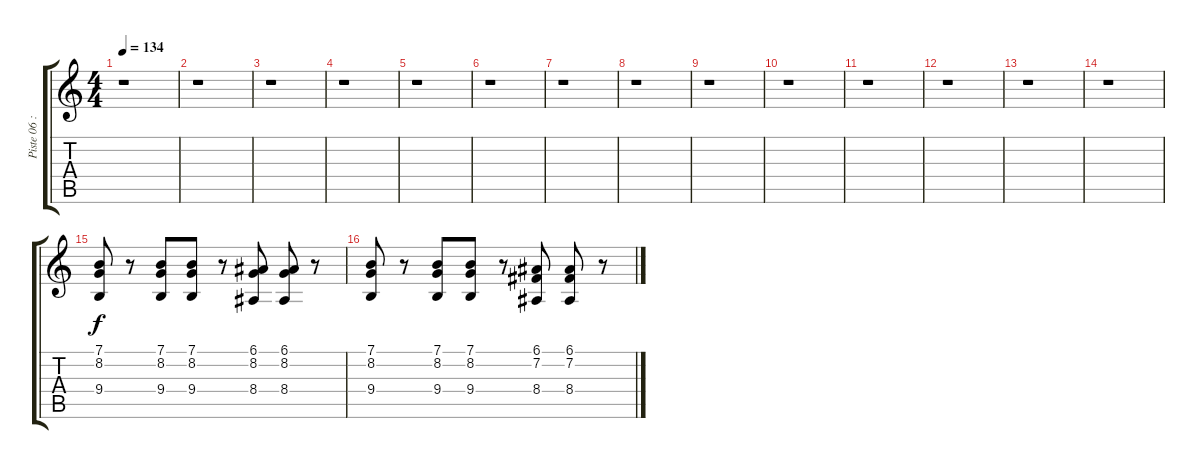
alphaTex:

\track ("Piste 06 : non précisé" "Piste 06 :") {instrument trumpet}
\staff {score tabs}
\tuning (E4 B3 G3 D3 A2 E2) {hide}
\ts (4 4)
\tempo 134
\clef g2
\ks c
r.1{dy f} |
r.1 |
r.1 |
r.1 |
r.1 |
r.1 |
r.1 |
r.1 |
r.1 |
r.1 |
r.1 |
r.1 |
r.1 |
r.1 |
(7.1 8.2 9.4).8 r.8 (7.1 8.2 9.4).8 (7.1 8.2 9.4).8 r.8 (6.1 8.2 8.4).8 (6.1 8.2 8.4).8 r.8 |
(7.1 8.2 9.4).8 r.8 (7.1 8.2 9.4).8 (7.1 8.2 9.4).8 r.8 (6.1 7.2 8.4).8 (6.1 7.2 8.4).8 r.8
